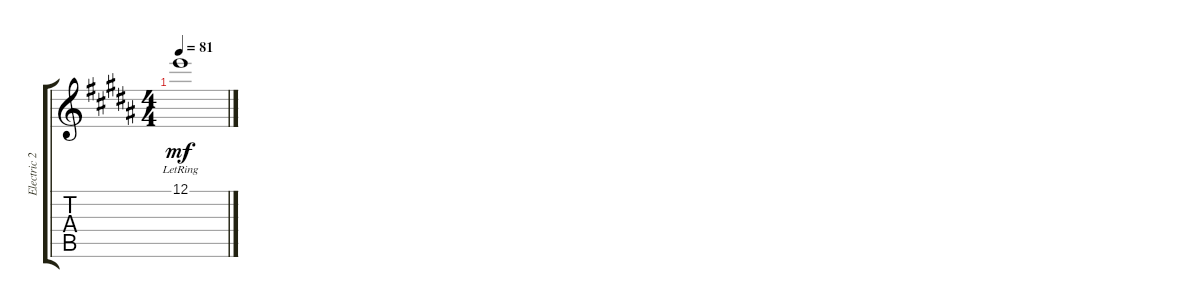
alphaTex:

\track ("Electric 2" "Electric 2") {instrument acousticguitarsteel}
\staff {score tabs}
\tuning (E4 B3 G3 D3 A2 E2) {hide}
\ts (4 4)
\tempo 81
\clef g2
\ks b
12.1{lr t}.1{dy mf}
